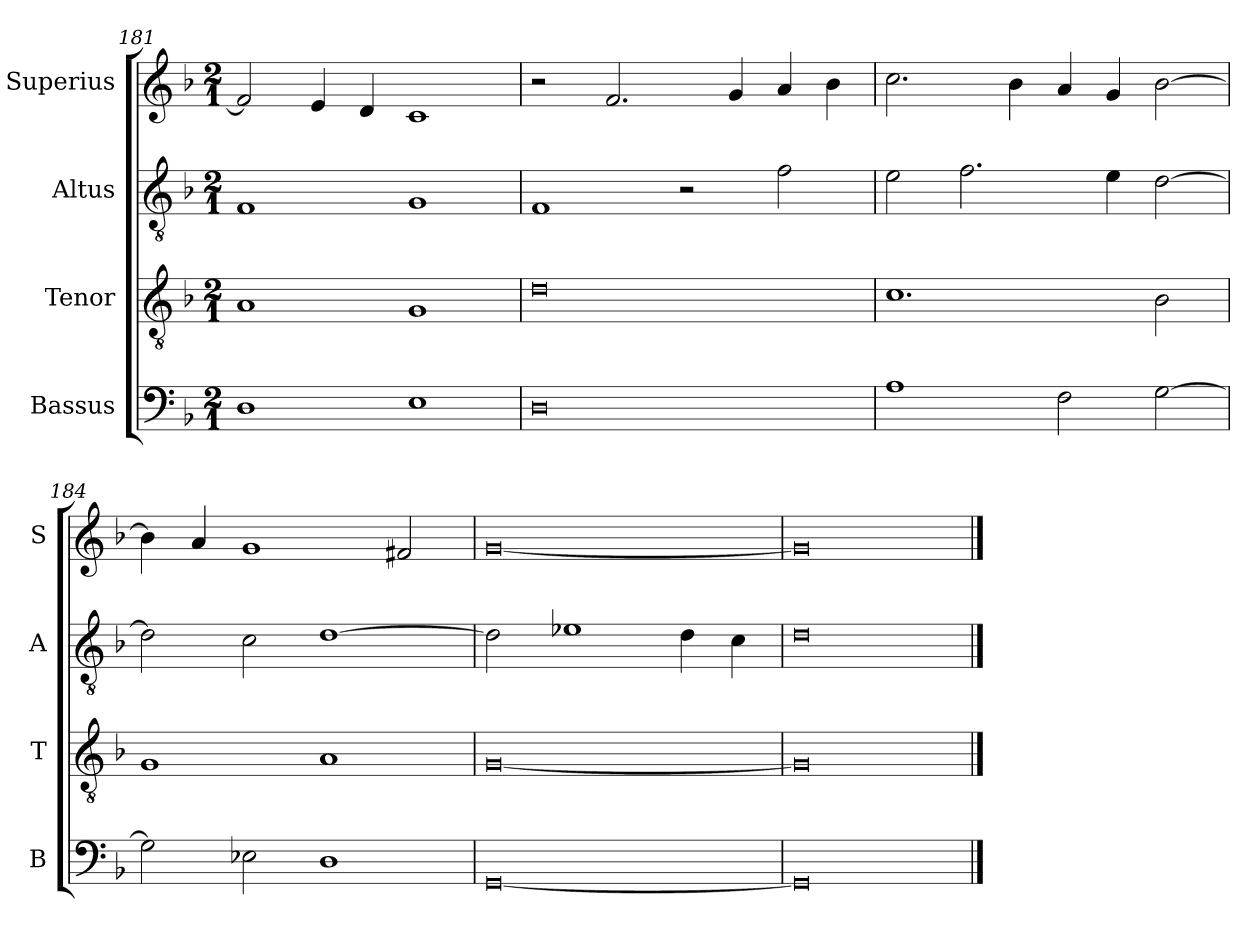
**kern	**kern	**kern	**kern
*part4	*part3	*part2	*part1
*staff4	*staff3	*staff2	*staff1
*I"Bassus	*I"Tenor	*I"Altus	*I"Superius
*I'B	*I'T	*I'A	*I'S
*clefF4	*clefGv2	*clefGv2	*clefG2
*k[b-]	*k[b-]	*k[b-]	*k[b-]
*M2/1	*M2/1	*M2/1	*M2/1
=181	=181	=181	=181
1D	1A	1F	2f/]
.	.	.	4e/
.	.	.	4d/
1E	1G	1G	1c
=182	=182	=182	=182
0D	0d	1F	2r
.	.	.	2.f/
.	.	2r	.
.	.	.	4g/
.	.	2f\	4a/
.	.	.	4b-\
=183	=183	=183	=183
1A	1.c	2e\	2.cc\
.	.	2.f\	.
.	.	.	4b-\
2F\	.	.	4a/
.	.	4e\	4g/
[2G\	2B-\	[2d\	[2b-\
=184	=184	=184	=184
2G\]	1G	2d\]	4b-\]
.	.	.	4a/
2E-X\	.	2c\	1g
1D	1A	[1d	.
.	.	.	2f#X/
=185	=185	=185	=185
[0GG	[0G	2d\]	[0g
.	.	1e-X	.
.	.	4d\	.
.	.	4c\	.
=186	=186	=186	=186
0GG]	0G]	0d	0g]
==	==	==	==
*-	*-	*-	*-
